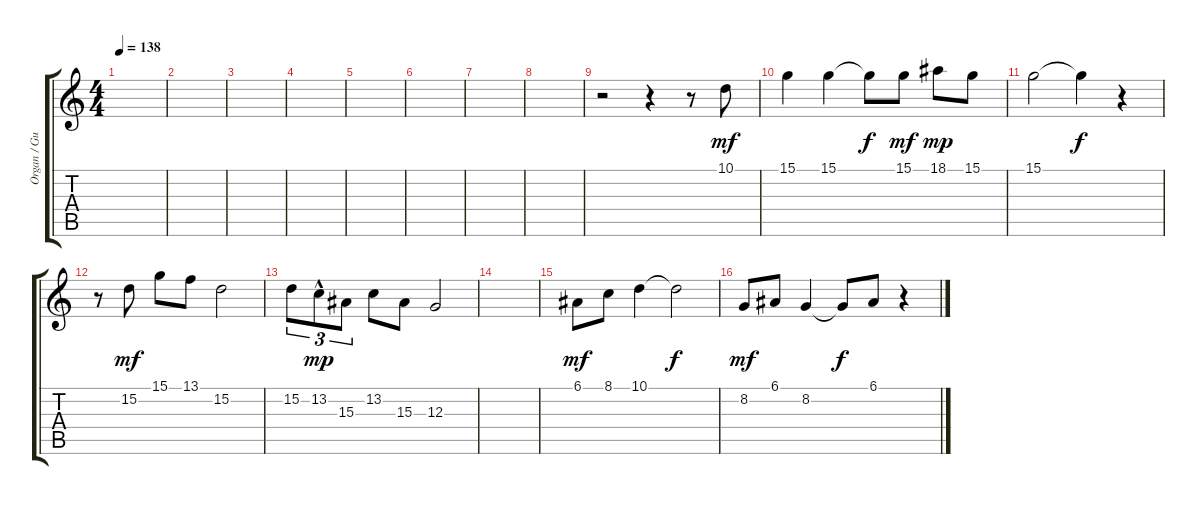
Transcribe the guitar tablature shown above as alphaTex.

\track ("Organ / Guitar" "Organ / Gu") {instrument frenchhorn}
\staff {score tabs}
\tuning (E4 B3 G3 D3 A2 E2) {hide}
\ts (4 4)
\tempo 138
\clef g2
\ks c
|
|
|
|
|
|
|
|
r.2 r.4 r.8 10.1.8{dy mf volume 16} |
15.1.4 15.1.4 15.1{t}.8{dy f} 15.1.8{dy mf} 18.1.8{dy mp} 15.1.8 |
15.1.2 15.1{t}.4{dy f} r.4 |
r.8 15.2.8{dy mf} 15.1.8 13.1.8 15.2.2 |
15.2.8{tu (3 2)} 13.2{hac}.8{tu (3 2) dy mp} 15.3.8{tu (3 2)} 13.2.8 15.3.8 12.3.2 |
|
6.1.8{dy mf} 8.1.8 10.1.4 10.1{t}.2{dy f} |
8.2.8{dy mf} 6.1.8 8.2.4 8.2{t}.8{dy f} 6.1.8 r.4
